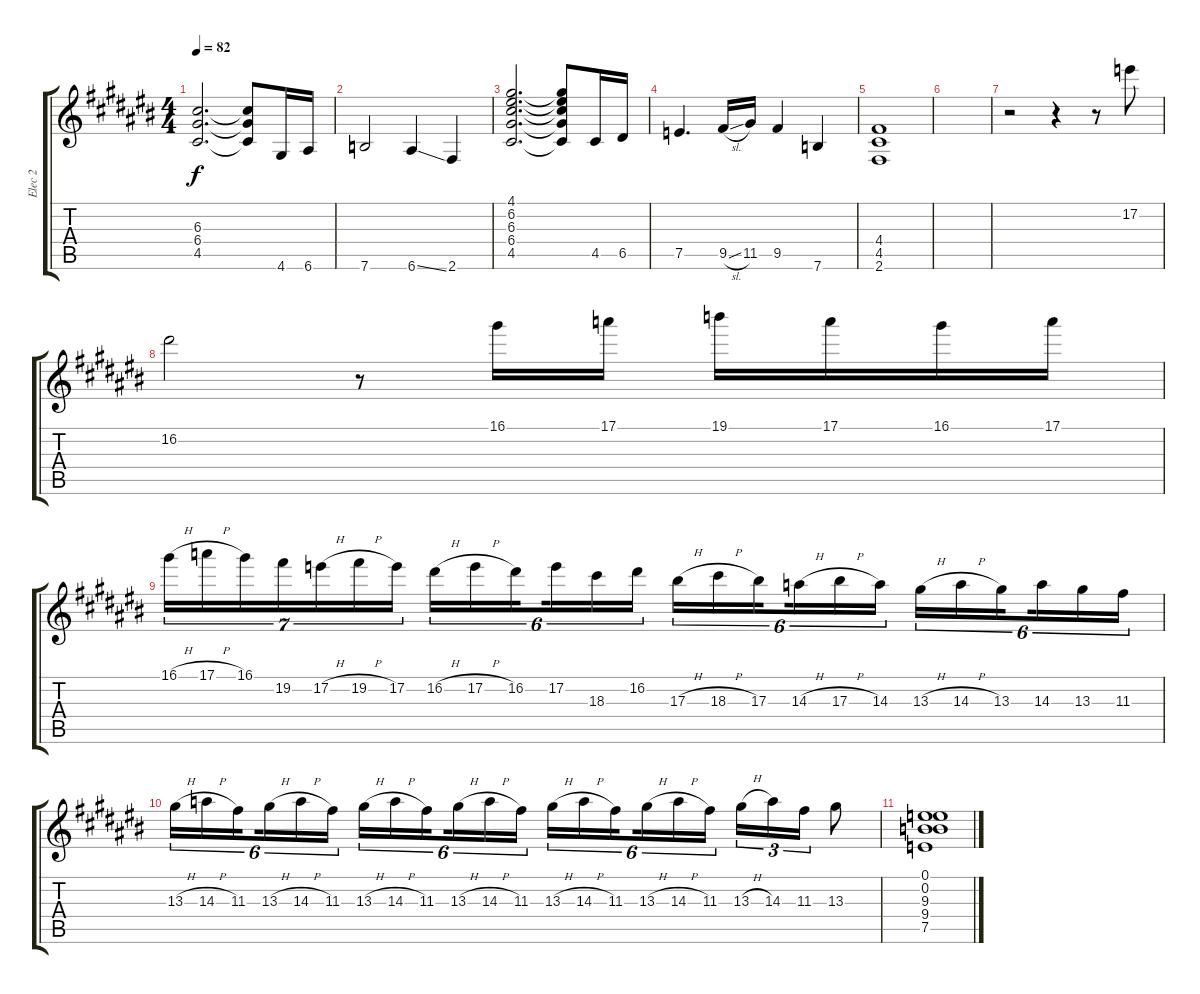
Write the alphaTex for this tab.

\track ("Elec 2" "Elec 2") {instrument distortionguitar}
\staff {score tabs}
\tuning (E4 B3 G3 D3 A2 E2) {hide}
\ts (4 4)
\tempo 82
\clef g2
\ks c#
(6.3 6.4 4.5).2{d dy f} (6.3{t} 6.4{t} 4.5{t}).8 4.6.16 6.6.16 |
7.6.2 6.6{ss}.4 2.6.4 |
(4.1 6.2 6.3 6.4 4.5).2{d} (4.1{t} 6.2{t} 6.3{t} 6.4{t} 4.5{t}).8 4.5.16 6.5.16 |
7.5.4{d} 9.5{sl}.16 11.5.16 9.5.4 7.6.4 |
(4.4 4.5 2.6).1 |
|
r.2 r.4 r.8 17.2.8 |
16.2.2 r.8 16.1.16 17.1.16 19.1.16 17.1.16 16.1.16 17.1.16 |
16.1{h}.16{tu (7 4)} 17.1{h}.16{tu (7 4)} 16.1.16{tu (7 4)} 19.2.16{tu (7 4)} 17.2{h}.16{tu (7 4)} 19.2{h}.16{tu (7 4)} 17.2.16{tu (7 4)} 16.2{h}.16{tu (6 4)} 17.2{h}.16{tu (6 4)} 16.2.16{tu (6 4) beam splitsecondary} 17.2.16{tu (6 4)} 18.3.16{tu (6 4)} 16.2.16{tu (6 4)} 17.3{h}.16{tu (6 4)} 18.3{h}.16{tu (6 4)} 17.3.16{tu (6 4) beam splitsecondary} 14.3{h}.16{tu (6 4)} 17.3{h}.16{tu (6 4)} 14.3.16{tu (6 4)} 13.3{h}.16{tu (6 4)} 14.3{h}.16{tu (6 4)} 13.3.16{tu (6 4) beam splitsecondary} 14.3.16{tu (6 4)} 13.3.16{tu (6 4)} 11.3.16{tu (6 4)} |
13.3{h}.16{tu (6 4)} 14.3{h}.16{tu (6 4)} 11.3.16{tu (6 4) beam splitsecondary} 13.3{h}.16{tu (6 4)} 14.3{h}.16{tu (6 4)} 11.3.16{tu (6 4)} 13.3{h}.16{tu (6 4)} 14.3{h}.16{tu (6 4)} 11.3.16{tu (6 4) beam splitsecondary} 13.3{h}.16{tu (6 4)} 14.3{h}.16{tu (6 4)} 11.3.16{tu (6 4)} 13.3{h}.16{tu (6 4)} 14.3{h}.16{tu (6 4)} 11.3.16{tu (6 4) beam splitsecondary} 13.3{h}.16{tu (6 4)} 14.3{h}.16{tu (6 4)} 11.3.16{tu (6 4)} 13.3{h}.16{tu (3 2)} 14.3.16{tu (3 2)} 11.3.16{tu (3 2)} 13.3.8 |
(0.1 0.2 9.3 9.4 7.5).1
